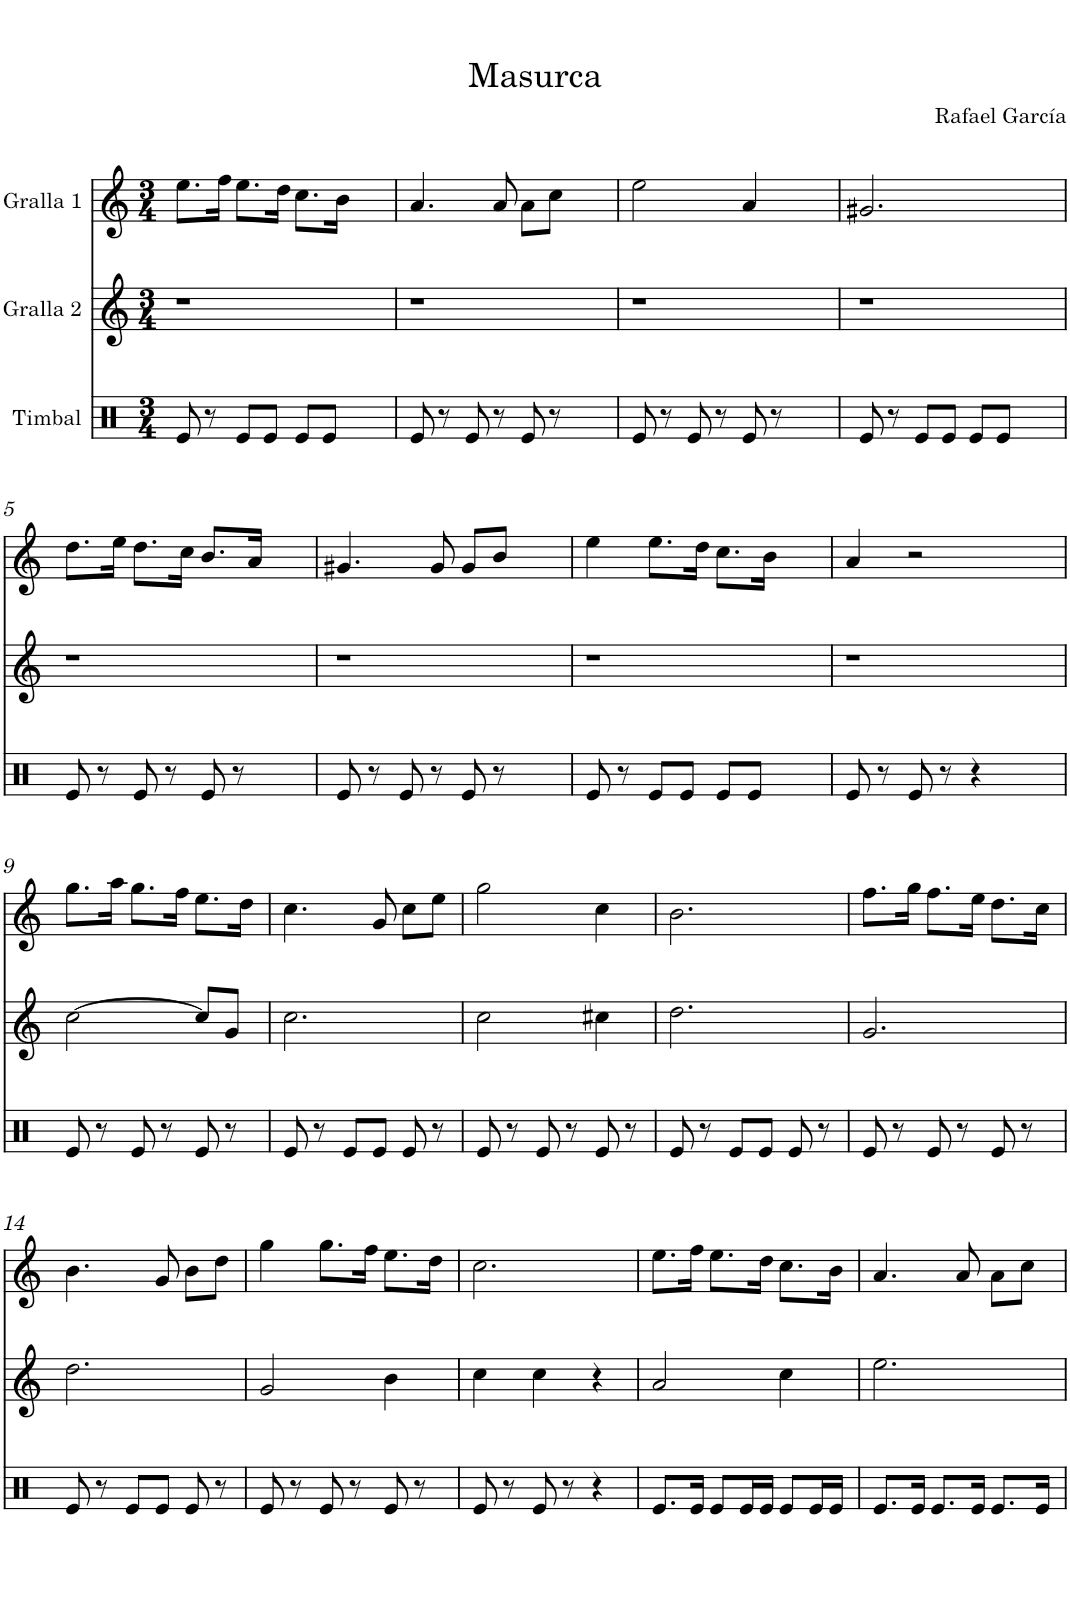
**kern	**kern	**kern
*part3	*part2	*part1
*staff3	*staff2	*staff1
*I"Timbal	*I"Gralla 2	*I"Gralla 1
*clefX	*clefG2	*clefG2
*k[]	*k[]	*k[]
*M3/4	*M3/4	*M3/4
=1	=1	=1
8e/	2.r	8.ee\L
8r	.	.
.	.	16ff\Jk
8e/L	.	8.ee\L
8e/J	.	.
.	.	16dd\Jk
8e/L	.	8.cc\L
8e/J	.	.
.	.	16b\Jk
4ryy	4ryy	4ryy
=2	=2	=2
8e/	2.r	4.a/
8r	.	.
8e/	.	.
8r	.	8a/
8e/	.	8a\L
8r	.	8cc\J
4ryy	4ryy	4ryy
=3	=3	=3
8e/	2.r	2ee\
8r	.	.
8e/	.	.
8r	.	.
8e/	.	4a/
8r	.	.
4ryy	4ryy	4ryy
=4	=4	=4
8e/	2.r	2.g#X/
8r	.	.
8e/L	.	.
8e/J	.	.
8e/L	.	.
8e/J	.	.
4ryy	4ryy	4ryy
!!LO:LB:g=z
=5	=5	=5
8e/	2.r	8.dd\L
8r	.	.
.	.	16ee\Jk
8e/	.	8.dd\L
8r	.	.
.	.	16cc\Jk
8e/	.	8.b/L
8r	.	.
.	.	16a/Jk
4ryy	4ryy	4ryy
=6	=6	=6
8e/	2.r	4.g#X/
8r	.	.
8e/	.	.
8r	.	8g#/
8e/	.	8g#/L
8r	.	8b/J
4ryy	4ryy	4ryy
=7	=7	=7
8e/	2.r	4ee\
8r	.	.
8e/L	.	8.ee\L
8e/J	.	.
.	.	16dd\Jk
8e/L	.	8.cc\L
8e/J	.	.
.	.	16b\Jk
4ryy	4ryy	4ryy
=8	=8	=8
8e/	2.r	4a/
8r	.	.
8e/	.	2r
8r	.	.
4r	.	.
4ryy	4ryy	4ryy
!!LO:LB:g=z
=9	=9	=9
8e/	[2cc\	8.gg\L
8r	.	.
.	.	16aa\Jk
8e/	.	8.gg\L
8r	.	.
.	.	16ff\Jk
8e/	8cc/L]	8.ee\L
8r	8g/J	.
.	.	16dd\Jk
=10	=10	=10
8e/	2.cc\	4.cc\
8r	.	.
8e/L	.	.
8e/J	.	8g/
8e/	.	8cc\L
8r	.	8ee\J
=11	=11	=11
8e/	2cc\	2gg\
8r	.	.
8e/	.	.
8r	.	.
8e/	4cc#X\	4cc\
8r	.	.
=12	=12	=12
8e/	2.dd\	2.b\
8r	.	.
8e/L	.	.
8e/J	.	.
8e/	.	.
8r	.	.
=13	=13	=13
8e/	2.g/	8.ff\L
8r	.	.
.	.	16gg\Jk
8e/	.	8.ff\L
8r	.	.
.	.	16ee\Jk
8e/	.	8.dd\L
8r	.	.
.	.	16cc\Jk
!!LO:LB:g=z
=14	=14	=14
8e/	2.dd\	4.b\
8r	.	.
8e/L	.	.
8e/J	.	8g/
8e/	.	8b\L
8r	.	8dd\J
=15	=15	=15
8e/	2g/	4gg\
8r	.	.
8e/	.	8.gg\L
8r	.	.
.	.	16ff\Jk
8e/	4b\	8.ee\L
8r	.	.
.	.	16dd\Jk
=16	=16	=16
8e/	4cc\	2.cc\
8r	.	.
8e/	4cc\	.
8r	.	.
4r	4r	.
=17	=17	=17
8.e/L	2a/	8.ee\L
16e/Jk	.	16ff\Jk
8e/L	.	8.ee\L
16e/L	.	.
16e/JJ	.	16dd\Jk
8e/L	4cc\	8.cc\L
16e/L	.	.
16e/JJ	.	16b\Jk
=18	=18	=18
8.e/L	2.ee\	4.a/
16e/Jk	.	.
8.e/L	.	.
.	.	8a/
16e/Jk	.	.
8.e/L	.	8a\L
.	.	8cc\J
16e/Jk	.	.
=	=	=
*-	*-	*-
